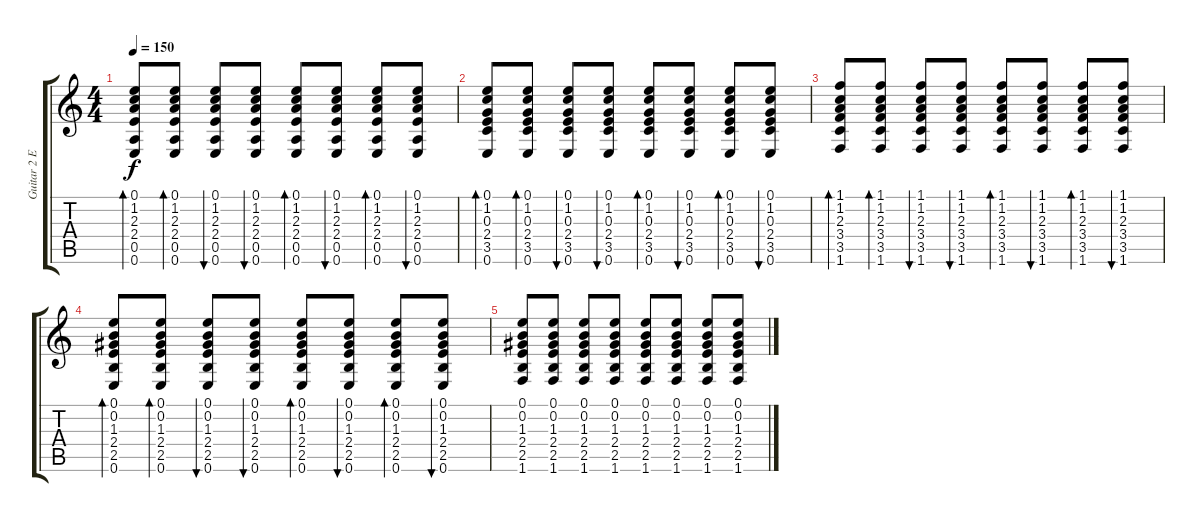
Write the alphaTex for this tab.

\track ("Guitar 2 Electric" "Guitar 2 E") {instrument electricguitarjazz}
\staff {score tabs}
\tuning (E4 B3 G3 D3 A2 E2) {hide}
\ts (4 4)
\tempo 150
\clef g2
\ks c
(0.1 1.2 2.3 2.4 0.5 0.6).8{bd 30 dy f} (0.1 1.2 2.3 2.4 0.5 0.6).8{bd 30} (0.1 1.2 2.3 2.4 0.5 0.6).8{bu 30} (0.1 1.2 2.3 2.4 0.5 0.6).8{bu 30} (0.1 1.2 2.3 2.4 0.5 0.6).8{bd 30} (0.1 1.2 2.3 2.4 0.5 0.6).8{bu 30} (0.1 1.2 2.3 2.4 0.5 0.6).8{bd 30} (0.1 1.2 2.3 2.4 0.5 0.6).8{bu 30} |
(0.1 1.2 0.3 2.4 3.5 0.6).8{bd 30} (0.1 1.2 0.3 2.4 3.5 0.6).8{bd 30} (0.1 1.2 0.3 2.4 3.5 0.6).8{bu 30} (0.1 1.2 0.3 2.4 3.5 0.6).8{bu 30} (0.1 1.2 0.3 2.4 3.5 0.6).8{bd 30} (0.1 1.2 0.3 2.4 3.5 0.6).8{bu 30} (0.1 1.2 0.3 2.4 3.5 0.6).8{bd 30} (0.1 1.2 0.3 2.4 3.5 0.6).8{bu 30} |
(1.1 1.2 2.3 3.4 3.5 1.6).8{bd 30} (1.1 1.2 2.3 3.4 3.5 1.6).8{bd 30} (1.1 1.2 2.3 3.4 3.5 1.6).8{bu 30} (1.1 1.2 2.3 3.4 3.5 1.6).8{bu 30} (1.1 1.2 2.3 3.4 3.5 1.6).8{bd 30} (1.1 1.2 2.3 3.4 3.5 1.6).8{bu 30} (1.1 1.2 2.3 3.4 3.5 1.6).8{bd 30} (1.1 1.2 2.3 3.4 3.5 1.6).8{bu 30} |
(0.1 0.2 1.3 2.4 2.5 0.6).8{bd 30} (0.1 0.2 1.3 2.4 2.5 0.6).8{bd 30} (0.1 0.2 1.3 2.4 2.5 0.6).8{bu 30} (0.1 0.2 1.3 2.4 2.5 0.6).8{bu 30} (0.1 0.2 1.3 2.4 2.5 0.6).8{bd 30} (0.1 0.2 1.3 2.4 2.5 0.6).8{bu 30} (0.1 0.2 1.3 2.4 2.5 0.6).8{bd 30} (0.1 0.2 1.3 2.4 2.5 0.6).8{bu 30} |
(0.1 0.2 1.3 2.4 2.5 1.6).8 (0.1 0.2 1.3 2.4 2.5 1.6).8 (0.1 0.2 1.3 2.4 2.5 1.6).8 (0.1 0.2 1.3 2.4 2.5 1.6).8 (0.1 0.2 1.3 2.4 2.5 1.6).8 (0.1 0.2 1.3 2.4 2.5 1.6).8 (0.1 0.2 1.3 2.4 2.5 1.6).8 (0.1 0.2 1.3 2.4 2.5 1.6).8
